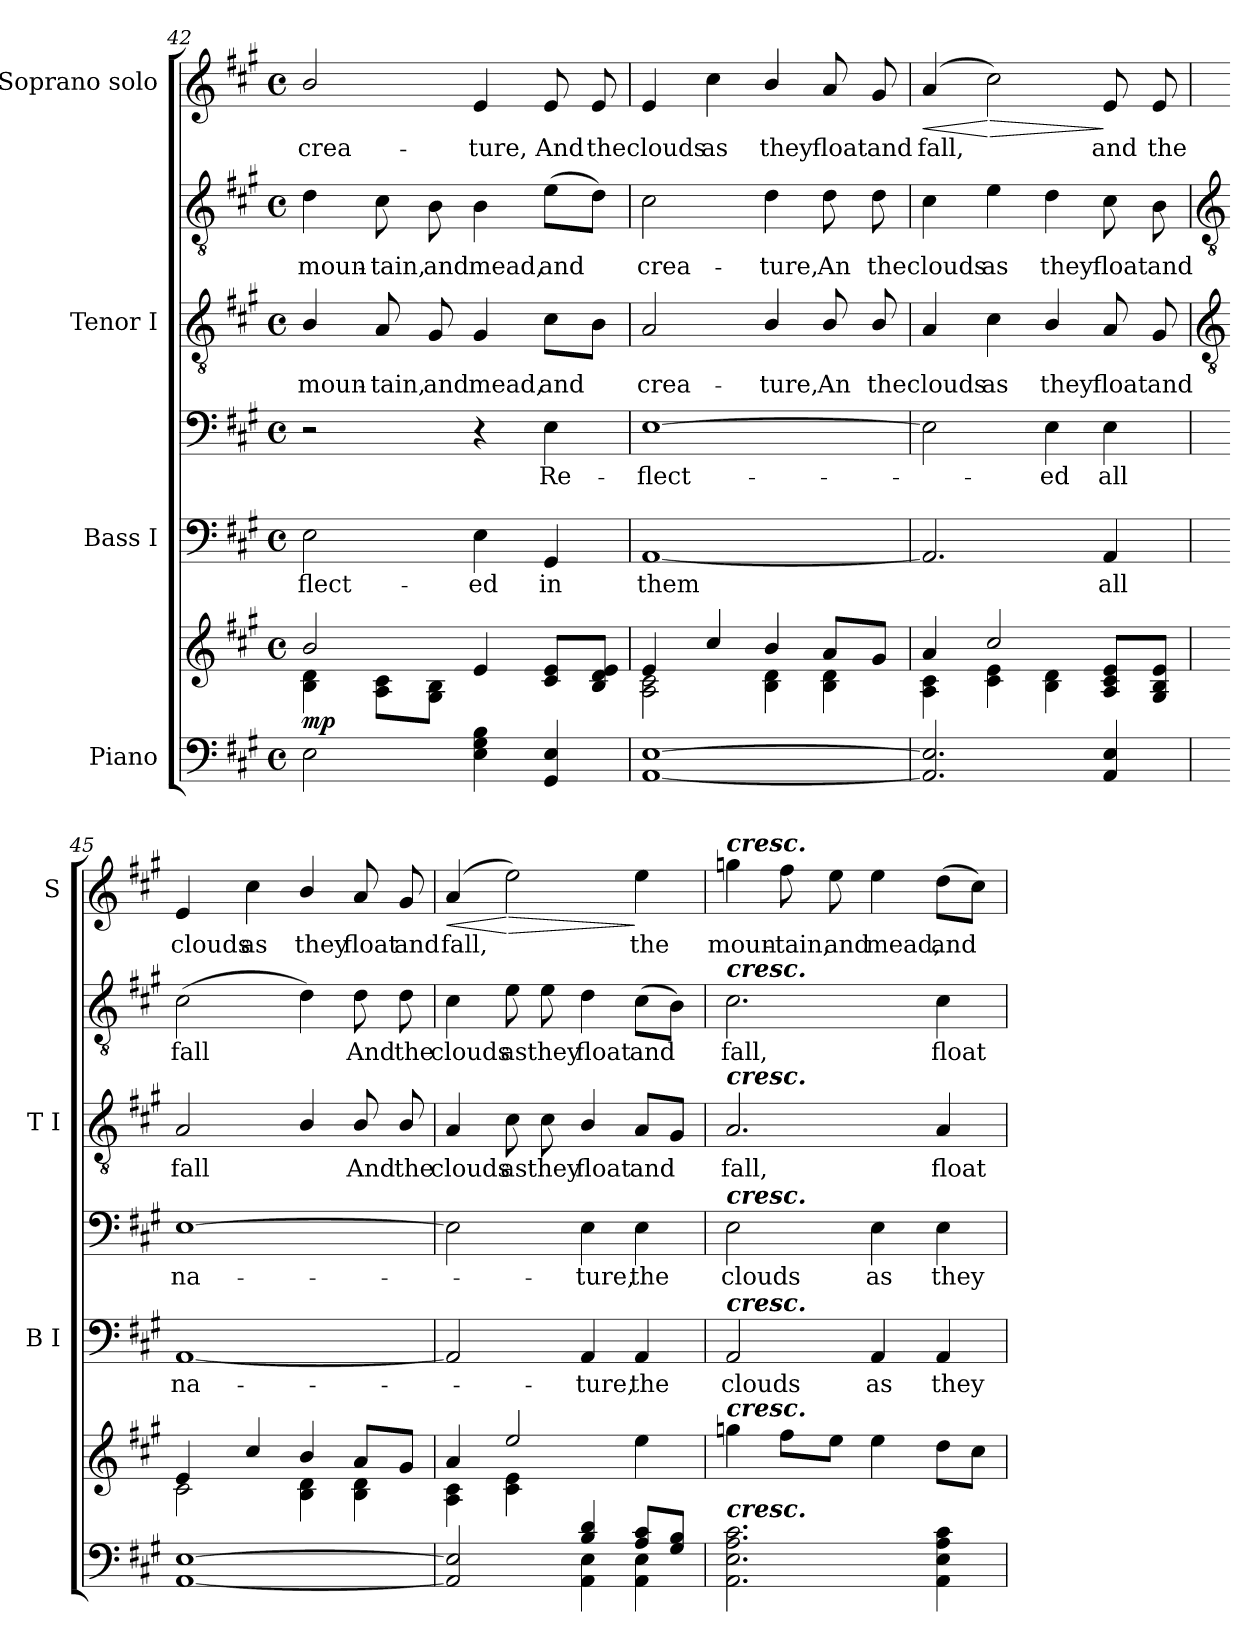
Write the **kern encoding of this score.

**kern	**kern	**dynam	**kern	**text	**kern	**text	**kern	**text	**kern	**text	**kern	**text	**dynam
*part4	*part4	*part4	*part3	*part3	*part3	*part3	*part2	*part2	*part2	*part2	*part1	*part1	*part1
*staff7	*staff6	*staff6/7	*staff5	*staff5	*staff4	*staff4	*staff3	*staff3	*staff2	*staff2	*staff1	*staff1	*staff1
*I"Piano	*	*	*I"Bass I	*	*	*	*I"Tenor I	*	*	*	*I"Soprano solo	*	*
*	*	*	*I'B I	*	*	*	*I'T I	*	*	*	*I'S	*	*
!!LO:LB:g=z
*clefF4	*clefG2	*	*clefF4	*	*clefF4	*	*clefGv2	*	*clefGv2	*	*clefG2	*	*
*k[f#c#g#]	*k[f#c#g#]	*	*k[f#c#g#]	*	*k[f#c#g#]	*	*k[f#c#g#]	*	*k[f#c#g#]	*	*k[f#c#g#]	*	*
*A:	*A:	*	*A:	*	*A:	*	*A:	*	*A:	*	*A:	*	*
*M4/4	*M4/4	*	*M4/4	*	*M4/4	*	*M4/4	*	*M4/4	*	*M4/4	*	*
*met(c)	*met(c)	*	*met(c)	*	*met(c)	*	*met(c)	*	*met(c)	*	*met(c)	*	*
=42	=42	=42	=42	=42	=42	=42	=42	=42	=42	=42	=42	=42	=42
*	*^	*	*	*	*	*	*	*	*	*	*	*	*
!	!	!	!LO:DY:b	!	!LO:LY:b	!	!	!	!LO:LY:b	!	!LO:LY:b	!	!LO:LY:b	!
2E	2b/	4B\ 4d\	mp	2E	-flect-	2r	.	4B/	moun-	4d	moun-	2b/	crea-	.
!	!	!	!	!	!	!	!	!	!LO:LY:b	!	!LO:LY:b	!	!	!
.	.	8A\ 8c#\L	.	.	.	.	.	8A	-tain,	8c#	-tain,	.	.	.
!	!	!	!	!	!	!	!	!	!LO:LY:b	!	!LO:LY:b	!	!	!
.	.	8G#\ 8B\J	.	.	.	.	.	8G#	and	8B	and	.	.	.
!	!	!	!	!	!LO:LY:b	!	!	!	!LO:LY:b	!	!LO:LY:b	!	!LO:LY:b	!
4E 4G# 4B	4e	2ryy	.	4E	-ed	4r	.	4G#	mead,	4B	mead,	4e	-ture,	.
!	!	!	!	!	!LO:LY:b	!	!LO:LY:b	!	!LO:LY:b	!	!LO:LY:b	!	!LO:LY:b	!
4GG#/ 4E/	8c# 8eL	.	.	4GG#	in	4E	-Re-	8c#L	and	(>8eL	and	8e	And	.
!	!	!	!	!	!	!	!	!	!	!	!	!	!LO:LY:b	!
.	8B 8d 8eJ	.	.	.	.	.	.	8BJ	.	8dJ)	.	8e	the	.
=43	=43	=43	=43	=43	=43	=43	=43	=43	=43	=43	=43	=43	=43	=43
!	!	!	!	!	!LO:LY:b	!	!LO:LY:b	!	!LO:LY:b	!	!LO:LY:b	!	!LO:LY:b	!
[1AA [1E	4e	2A\ 2c#\	.	[1AA	them	[1E	flect-	2A	crea-	2c#	crea-	4e	clouds	.
!	!	!	!	!	!	!	!	!	!	!	!	!	!LO:LY:b	!
.	4cc#/	.	.	.	.	.	.	.	.	.	.	4cc#	as	.
!	!	!	!	!	!	!	!	!	!LO:LY:b	!	!LO:LY:b	!	!LO:LY:b	!
.	4b/	4B\ 4d\	.	.	.	.	.	4B/	-ture,	4d	-ture,	4b/	they	.
!	!	!	!	!	!	!	!	!	!LO:LY:b	!	!LO:LY:b	!	!LO:LY:b	!
.	8aL	4B\ 4d\	.	.	.	.	.	8B/	An	8d	An	8a	float	.
!	!	!	!	!	!	!	!	!	!LO:LY:b	!	!LO:LY:b	!	!LO:LY:b	!
.	8g#J	.	.	.	.	.	.	8B/	the	8d	the	8g#	and	.
=44	=44	=44	=44	=44	=44	=44	=44	=44	=44	=44	=44	=44	=44	=44
!	!	!	!	!	!	!	!	!	!LO:LY:b	!	!LO:LY:b	!	!LO:LY:b	!LO:HP:b
2.AA] 2.E]	4a	4A\ 4c#\	.	2.AA]	.	2E]	.	4A	clouds	4c#	clouds	(<4a	fall,	<
!	!	!	!	!	!	!	!	!	!LO:LY:b	!	!LO:LY:b	!	!	!LO:HP:n=1:b
.	2cc#/	4c#\ 4e\	.	.	.	.	.	4c#	as	4e	as	2cc#)	.	[ >
!	!	!	!	!	!	!	!LO:LY:b	!	!LO:LY:b	!	!LO:LY:b	!	!	!
.	.	4B\ 4d\	.	.	.	4E	ed	4B/	they	4d	they	.	.	.
!	!	!	!	!	!LO:LY:b	!	!LO:LY:b	!	!LO:LY:b	!	!LO:LY:b	!	!LO:LY:b	!
4AA 4E	8A 8c# 8eL	4ryy	.	4AA	all	4E	all	8A	float	8c#	float	8e	and	]
!	!	!	!	!	!	!	!	!	!LO:LY:b	!	!LO:LY:b	!	!LO:LY:b	!
.	8G# 8B 8eJ	.	.	.	.	.	.	8G#	and	8B	and	8e	the	.
!!LO:LB:g=z
=45	=45	=45	=45	=45	=45	=45	=45	=45	=45	=45	=45	=45	=45	=45
*	*	*	*	*	*	*	*	*clefGv2	*	*clefGv2	*	*	*	*
!	!	!	!	!	!LO:LY:b	!	!LO:LY:b	!	!LO:LY:b	!	!LO:LY:b	!	!LO:LY:b	!
[1AA [1E	4e	2c#\	.	[1AA	na-	[1E	na-	2A	fall	(>2c#	fall	4e	clouds	.
!	!	!	!	!	!	!	!	!	!	!	!	!	!LO:LY:b	!
.	4cc#/	.	.	.	.	.	.	.	.	.	.	4cc#	as	.
!	!	!	!	!	!	!	!	!	!	!	!	!	!LO:LY:b	!
.	4b/	4B\ 4d\	.	.	.	.	.	4B/	.	4d)	.	4b/	they	.
!	!	!	!	!	!	!	!	!	!LO:LY:b	!	!LO:LY:b	!	!LO:LY:b	!
.	8aL	4B\ 4d\	.	.	.	.	.	8B/	And	8d	And	8a	float	.
!	!	!	!	!	!	!	!	!	!LO:LY:b	!	!LO:LY:b	!	!LO:LY:b	!
.	8g#J	.	.	.	.	.	.	8B/	the	8d	the	8g#	and	.
=46	=46	=46	=46	=46	=46	=46	=46	=46	=46	=46	=46	=46	=46	=46
*^	*	*	*	*	*	*	*	*	*	*	*	*	*	*
!	!	!	!	!	!	!	!	!	!	!LO:LY:b	!	!LO:LY:b	!	!LO:LY:b	!LO:HP:b
2ryy	2AA] 2E]	4a	4A\ 4c#\	.	2AA]	.	2E]	.	4A	clouds	4c#	clouds	(<4a	fall,	<
!	!	!	!	!	!	!	!	!	!	!LO:LY:b	!	!LO:LY:b	!	!	!LO:HP:n=1:b
.	.	2ee/	4c#\ 4e\	.	.	.	.	.	8c#	as	8e	as	2ee)	.	[ >
!	!	!	!	!	!	!	!	!	!	!LO:LY:b	!	!LO:LY:b	!	!	!
.	.	.	.	.	.	.	.	.	8c#	they	8e	they	.	.	.
!	!	!	!	!	!	!LO:LY:b	!	!LO:LY:b	!	!LO:LY:b	!	!LO:LY:b	!	!	!
4B/ 4d/	4AA\ 4E\	.	2ryy	.	4AA	ture,	4E	ture,	4B/	float	4d	float	.	.	.
!	!	!	!	!	!	!LO:LY:b	!	!LO:LY:b	!	!LO:LY:b	!	!LO:LY:b	!	!LO:LY:b	!
8A/ 8c#/L	4AA\ 4E\	4ee\	.	.	4AA	the	4E	the	8AL	and	(>8c#L	and	4ee	the	]
8G#/ 8B/J	.	.	.	.	.	.	.	.	8G#J	.	8BJ)	.	.	.	.
*v	*v	*	*	*	*	*	*	*	*	*	*	*	*	*	*
=47	=47	=47	=47	=47	=47	=47	=47	=47	=47	=47	=47	=47	=47	=47
!	!	!	!	!	!	!	!	!	!	!	!	!LO:TX:a:Bi:t=cresc.	!	!
!	!	!	!	!	!	!	!	!	!	!LO:TX:a:Bi:t=cresc.	!	!	!	!
!	!	!	!	!	!	!	!	!LO:TX:a:Bi:t=cresc.	!	!	!	!	!	!
!	!	!	!	!	!	!LO:TX:a:Bi:t=cresc.	!	!	!	!	!	!	!	!
!	!	!	!	!LO:TX:a:Bi:t=cresc.	!	!	!	!	!	!	!	!	!	!
!	!LO:TX:a:Bi:t=cresc.	!	!	!	!	!	!	!	!	!	!	!	!	!
!LO:TX:a:Bi:t=cresc.	!	!	!	!	!	!	!	!	!	!	!	!	!	!
!	!	!	!	!	!LO:LY:b	!	!LO:LY:b	!	!LO:LY:b	!	!LO:LY:b	!	!LO:LY:b	!
2.AA\ 2.E\ 2.A\ 2.c#\	4ggn\	1ryy	.	2AA	clouds	2E	clouds	2.A	fall,	2.c#	fall,	4ggn	moun-	.
!	!	!	!	!	!	!	!	!	!	!	!	!	!LO:LY:b	!
.	8ff#\L	.	.	.	.	.	.	.	.	.	.	8ff#	-tain,	.
!	!	!	!	!	!	!	!	!	!	!	!	!	!LO:LY:b	!
.	8ee\J	.	.	.	.	.	.	.	.	.	.	8ee	and	.
!	!	!	!	!	!LO:LY:b	!	!LO:LY:b	!	!	!	!	!	!LO:LY:b	!
.	4ee\	.	.	4AA	as	4E	as	.	.	.	.	4ee	mead,	.
!	!	!	!	!	!LO:LY:b	!	!LO:LY:b	!	!LO:LY:b	!	!LO:LY:b	!	!LO:LY:b	!
4AA 4E 4A 4c#	8dd\L	.	.	4AA	they	4E	they	4A	float	4c#	float	(>8ddL	and	.
.	8cc#\J	.	.	.	.	.	.	.	.	.	.	8cc#J)	.	.
*	*v	*v	*	*	*	*	*	*	*	*	*	*	*	*
=	=	=	=	=	=	=	=	=	=	=	=	=	=
*-	*-	*-	*-	*-	*-	*-	*-	*-	*-	*-	*-	*-	*-
